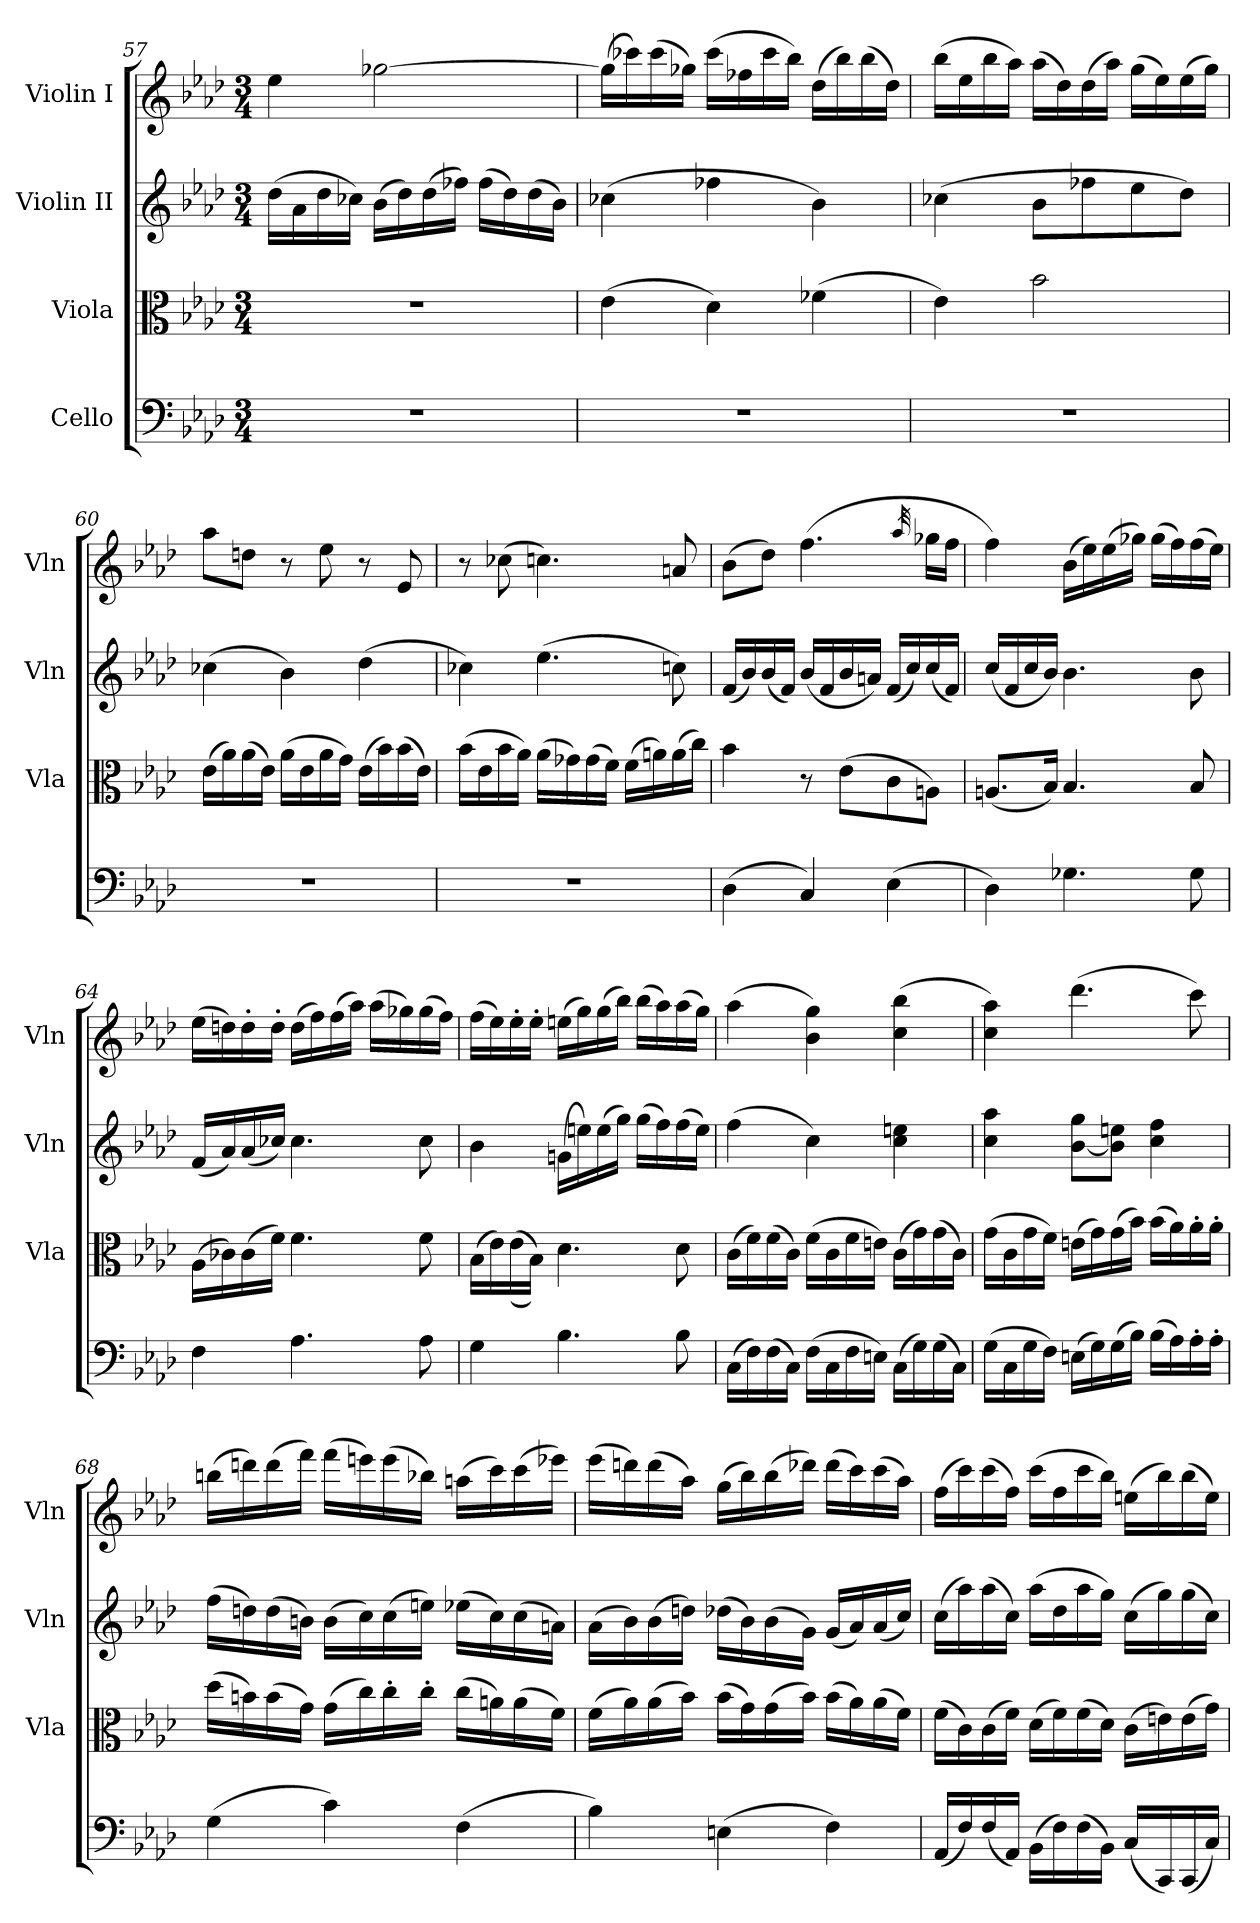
**kern	**kern	**kern	**kern
*part4	*part3	*part2	*part1
*staff4	*staff3	*staff2	*staff1
*I"Cello	*I"Viola	*I"Violin II	*I"Violin I
*	*I'Vla	*I'Vln	*I'Vln
*clefF4	*clefC3	*clefG2	*clefG2
*k[b-e-a-d-]	*k[b-e-a-d-]	*k[b-e-a-d-]	*k[b-e-a-d-]
*M3/4	*M3/4	*M3/4	*M3/4
=57	=57	=57	=57
2.r	2.r	(>16dd-\LL	4ee-\
.	.	16a-\	.
.	.	16dd-\	.
.	.	16cc-X\JJ)	.
.	.	(>16b-\LL	[2gg-X\
.	.	16dd-\)	.
.	.	(>16dd-\	.
.	.	16ff-X\JJ)	.
.	.	(>16ff-\LL	.
.	.	16dd-\)	.
.	.	(>16dd-\	.
.	.	16b-\JJ)	.
=58	=58	=58	=58
2.r	(>4e-\	(>4cc-X\	(>16gg-\LL]
.	.	.	16ccc-X\)
.	.	.	(>16ccc-\
.	.	.	16gg-X\JJ)
.	4d-\)	4ff-X\	(>16ccc-\LL
.	.	.	16ff-X\
.	.	.	16ccc-\
.	.	.	16bb-\JJ)
.	(>4f-X\	4b-\)	(>16dd-\LL
.	.	.	16bb-\)
.	.	.	(>16bb-\
.	.	.	16dd-\JJ)
!!LO:LB:g=z
=59	=59	=59	=59
2.r	4e-\)	(>4cc-X\	(>16bb-\LL
.	.	.	16ee-\
.	.	.	16bb-\
.	.	.	16aa-\JJ)
.	2b-\	8b-\L	(>16aa-\LL
.	.	.	16dd-\)
.	.	8ff-X\	(>16dd-\
.	.	.	16aa-\JJ)
.	.	8ee-\	(>16gg\LL
.	.	.	16ee-\)
.	.	8dd-\J)	(>16ee-\
.	.	.	16gg\JJ)
=60	=60	=60	=60
2.r	(>16e-\LL	(>4cc-X\	8aa-\L
.	16a-\)	.	.
.	(>16a-\	.	8ddn\J
.	16e-\JJ)	.	.
.	(>16a-\LL	4b-\)	8r
.	16e-\	.	.
.	16a-\	.	8ee-\
.	16g\JJ)	.	.
.	(>16e-\LL	(>4dd-\	8r
.	16b-\)	.	.
.	(>16b-\	.	8e-/
.	16e-\JJ)	.	.
=61	=61	=61	=61
2.r	(>16b-\LL	4cc-X\)	8r
.	16e-\	.	.
.	16b-\	.	(>8cc-X\
.	16a-\JJ)	.	.
.	(>16a-\LL	(>4.ee-\	4.ccn\)
.	16g-X\)	.	.
.	(>16g-\	.	.
.	16f\JJ)	.	.
.	(>16f\LL	.	.
.	16an\)	.	.
.	(>16a\	8ccn\)	8an/
.	16cc\JJ)	.	.
=62	=62	=62	=62
(>4D-\	4b-\	(<16f/LL	(>8b-\L
.	.	16b-/)	.
.	.	(<16b-/	8dd-\J)
.	.	16f/JJ)	.
4C/)	8r	(<16b-/LL	(>4.ff\
.	.	16f/	.
.	(>8e-\L	16b-/	.
.	.	16an/JJ)	.
(>4E-\	8c\	(<16f/LL	.
.	.	16cc/)	.
.	.	.	32qaa-/
.	8An\J)	(<16cc/	16gg-X\LL
.	.	16f/JJ)	16ff\JJ
=63	=63	=63	=63
4D-\)	(<8.An/L	(<16cc/LL	4ff\)
.	.	16f/	.
.	.	16cc/	.
.	16B-/Jk)	16b-/JJ)	.
4.G-X\	4.B-/	4.b-\	(>16b-\LL
.	.	.	16ee-\)
.	.	.	(>16ee-\
.	.	.	16gg-X\JJ)
.	.	.	(>16gg-\LL
.	.	.	16ff\)
8G-\	8B-/	8b-\	(>16ff\
.	.	.	16ee-\JJ)
=64	=64	=64	=64
4F\	(>16A-\LL	(<16f/LL	(>16ee-\LL
.	16c-X\)	16a-/)	16ddn\)
.	(>16c-\	(<16a-/	16dd'\
.	16f\JJ)	16cc-X/JJ)	16dd'\JJ
4.A-\	4.f\	4.cc-\	(>16dd\LL
.	.	.	16ff\)
.	.	.	(>16ff\
.	.	.	16aa-\JJ)
.	.	.	(>16aa-\LL
.	.	.	16gg-X\)
8A-\	8f\	8cc-\	(>16gg-\
.	.	.	16ff\JJ)
!!LO:LB:g=z
=65	=65	=65	=65
4G\	(>16B-\LL	4b-\	(>16ff\LL
.	16e-\)	.	16ee-\)
.	(>(>16e-\	.	16ee-'\
.	16B-\JJ))	.	16ee-'\JJ
4.B-\	4.d-\	(>16gn\LL	(>16een\LL
.	.	16een\)	16gg\)
.	.	(>16ee\	(>16gg\
.	.	16gg\JJ)	16bb-\JJ)
.	.	(>16gg\LL	(>16bb-\LL
.	.	16ff\)	16aa-\)
8B-\	8d-\	(>16ff\	(>16aa-\
.	.	16ee\JJ)	16gg\JJ)
=66	=66	=66	=66
(>16C\LL	(>16c\LL	(>4ff\	(>4aa-\
16F\)	16f\)	.	.
(>16F\	(>16f\	.	.
16C\JJ)	16c\JJ)	.	.
(>16F\LL	(>16f\LL	4cc\)	4b-\ 4gg\)
16C\	16c\	.	.
16F\	16f\	.	.
16En\JJ)	16en\JJ)	.	.
(>16C\LL	(>16c\LL	4cc\ 4een\	(>4cc\ 4bb-\
16G\)	16g\)	.	.
(>16G\	(>16g\	.	.
16C\JJ)	16c\JJ)	.	.
=67	=67	=67	=67
(>16G\LL	(>16g\LL	4cc\ 4aa-\	4cc\ 4aa-\)
16C\	16c\	.	.
16G\	16g\	.	.
16F\JJ)	16f\JJ)	.	.
(>16En\LL	(>16en\LL	[8b-\ 8gg\L	(>4.ddd-\
16G\)	16g\)	.	.
(>16G\	(>16g\	8b-\] 8een\J	.
16B-\JJ)	16b-\JJ)	.	.
(>16B-\LL	(>16b-\LL	4cc\ 4ff\	.
16A-\)	16a-\)	.	.
16A-'\	16a-'\	.	8ccc\)
16A-'\JJ	16a-'\JJ	.	.
=68	=68	=68	=68
(>4G\	(>16dd-\LL	(>16ff\LL	(>16bbn\LL
.	16bn\)	16ddn\)	16dddn\)
.	(>16b\	(>16dd\	(>16ddd\
.	16g\JJ)	16bn\JJ)	16fff\JJ)
4c\)	(>16g\LL	(>16b\LL	(>16fff\LL
.	16cc\)	16cc\)	16eeen\)
.	16cc'\	(>16cc\	(>16eee\
.	16cc'\JJ	16een\JJ)	16bb-X\JJ)
(>4F\	(>16cc\LL	(>16ee-X\LL	(>16aan\LL
.	16an\)	16cc\)	16ccc\)
.	(>16a\	(>16cc\	(>16ccc\
.	16f\JJ)	16an\JJ)	16eee-X\JJ)
=69	=69	=69	=69
4B-\)	(>16f\LL	(>16a-\LL	(>16eee-\LL
.	16a-\)	16b-\)	16dddn\)
.	(>16a-\	(>16b-\	(>16ddd\
.	16b-\JJ)	16ddn\JJ)	16aa-\JJ)
(>4En\	(>16b-\LL	(>16dd-X\LL	(>16gg\LL
.	16g\)	16b-\)	16bb-\)
.	(>16g\	(>16b-\	(>16bb-\
.	16b-\JJ)	16g\JJ)	16ddd-X\JJ)
4F\)	(>16b-\LL	(<16g/LL	(>16ddd-\LL
.	16a-\)	16a-/)	16ccc\)
.	(>16a-\	(<16a-/	(>16ccc\
.	16f\JJ)	16cc/JJ)	16aa-\JJ)
!!LO:PB:g=z
=70	=70	=70	=70
(<16AA-/LL	(>16f\LL	(>16cc\LL	(>16ff\LL
16F/)	16c\)	16aa-\)	16ccc\)
(<16F/	(>16c\	(>16aa-\	(>16ccc\
16AA-/JJ)	16f\JJ)	16cc\JJ)	16ff\JJ)
(>16BB-\LL	(>16d-\LL	(>16aa-\LL	(>16ccc\LL
16F\)	16f\)	16dd-\	16ff\
(>16F\	(>16f\	16aa-\	16ccc\
16BB-\JJ)	16d-\JJ)	16gg\JJ)	16bb-\JJ)
(<16C/LL	(>16c\LL	(>16cc\LL	(>16een\LL
16CC/)	16en\)	16gg\)	16bb-\)
(<16CC/	(>16e\	(>16gg\	(>16bb-\
16C/JJ)	16g\JJ)	16cc\JJ)	16ee\JJ)
=	=	=	=
*-	*-	*-	*-
